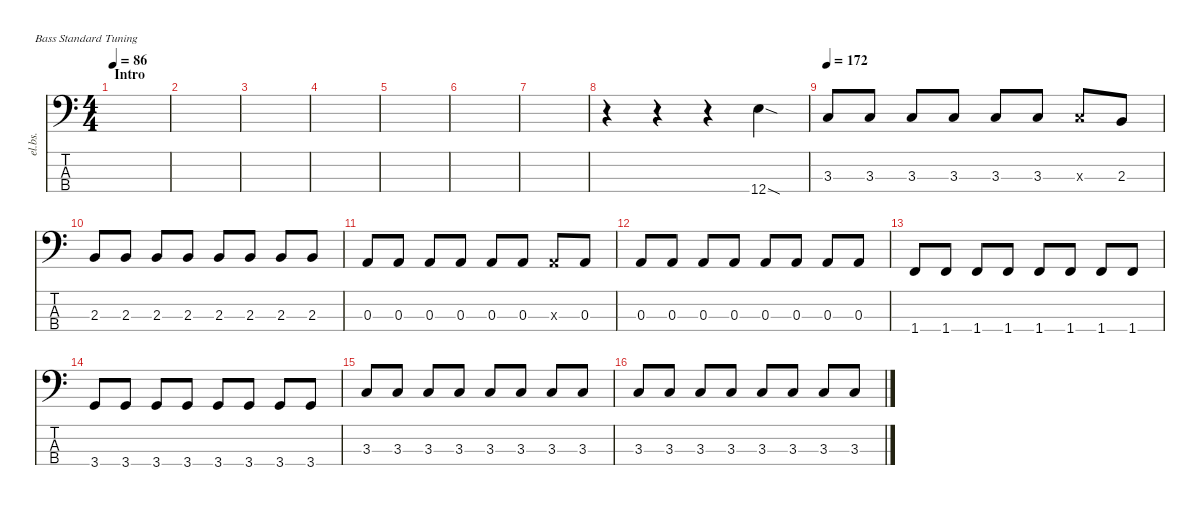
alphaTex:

\defaultSystemsLayout 4
\hideDynamics
\bracketExtendMode nobrackets
\track ("Bass" "el.bs.") {instrument electricbassfinger}
\staff {score tabs}
\tuning (G2 D2 A1 E1)
\ts (4 4)
\section ("" "Intro")
\tempo 86
\clef f4
\ks c
|
|
|
|
|
|
|
r.4{beam Down} r.4{beam Down} r.4{beam Down} 12.4{sod}.4{beam Down} |
\tempo 172
3.3.8{beam Up} 3.3.8{beam Up} 3.3.8{beam Up} 3.3.8{beam Up} 3.3.8{beam Up} 3.3.8{beam Up} 3.3{x}.8{beam Up} 2.3.8{beam Up} |
2.3.8{beam Up} 2.3.8{beam Up} 2.3.8{beam Up} 2.3.8{beam Up} 2.3.8{beam Up} 2.3.8{beam Up} 2.3.8{beam Up} 2.3.8{beam Up} |
0.3.8{beam Up} 0.3.8{beam Up} 0.3.8{beam Up} 0.3.8{beam Up} 0.3.8{beam Up} 0.3.8{beam Up} 0.3{x}.8{beam Up} 0.3.8{beam Up} |
0.3.8{beam Up} 0.3.8{beam Up} 0.3.8{beam Up} 0.3.8{beam Up} 0.3.8{beam Up} 0.3.8{beam Up} 0.3.8{beam Up} 0.3.8{beam Up} |
1.4.8{beam Up} 1.4.8{beam Up} 1.4.8{beam Up} 1.4.8{beam Up} 1.4.8{beam Up} 1.4.8{beam Up} 1.4.8{beam Up} 1.4.8{beam Up} |
3.4.8{beam Up} 3.4.8{beam Up} 3.4.8{beam Up} 3.4.8{beam Up} 3.4.8{beam Up} 3.4.8{beam Up} 3.4.8{beam Up} 3.4.8{beam Up} |
3.3.8{beam Up} 3.3.8{beam Up} 3.3.8{beam Up} 3.3.8{beam Up} 3.3.8{beam Up} 3.3.8{beam Up} 3.3.8{beam Up} 3.3.8{beam Up} |
3.3.8{beam Up} 3.3.8{beam Up} 3.3.8{beam Up} 3.3.8{beam Up} 3.3.8{beam Up} 3.3.8{beam Up} 3.3.8{beam Up} 3.3.8{beam Up}
